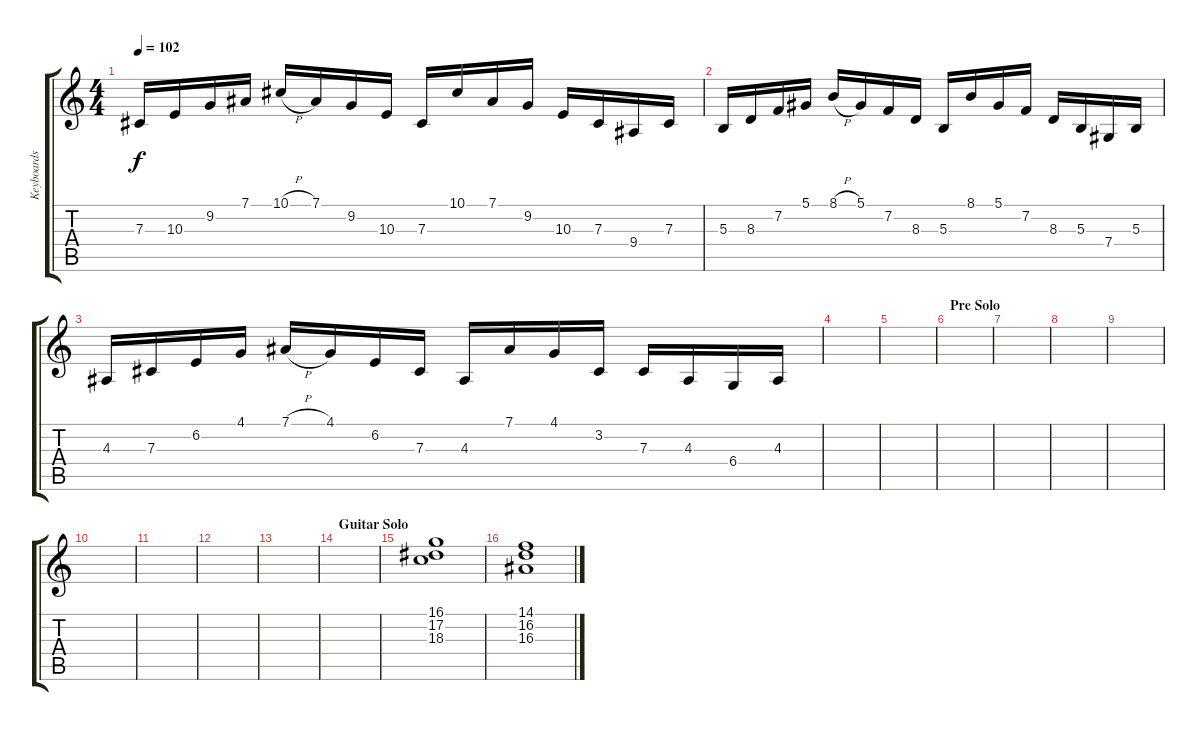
\track ("Keyboards 2" "Keyboards ") {instrument harpsichord}
\staff {score tabs}
\tuning (Eb4 Bb3 Gb3 Db3 Ab2 Eb2) {hide}
\ts (4 4)
\tempo 102
\clef g2
\ks c
7.3.16{dy f balance 14} 10.3.16 9.2.16 7.1.16 10.1{h}.16 7.1.16 9.2.16 10.3.16 7.3.16{balance 2} 10.1.16 7.1.16 9.2.16 10.3.16 7.3.16 9.4.16 7.3.16 |
5.3.16{balance 14} 8.3.16 7.2.16 5.1.16 8.1{h}.16 5.1.16 7.2.16 8.3.16 5.3.16{balance 2} 8.1.16 5.1.16 7.2.16 8.3.16 5.3.16 7.4.16 5.3.16 |
4.3.16{balance 14} 7.3.16 6.2.16 4.1.16 7.1{h}.16 4.1.16 6.2.16 7.3.16 4.3.16{balance 2} 7.1.16 4.1.16 3.2.16 7.3.16 4.3.16 6.4.16 4.3.16 |
|
|
\section ("" "Pre Solo")
|
|
|
|
|
|
|
|
\section ("" "Guitar Solo")
|
(16.1 17.2 18.3).1{volume 7 instrument choiraahs} |
(14.1 16.2 16.3).1
